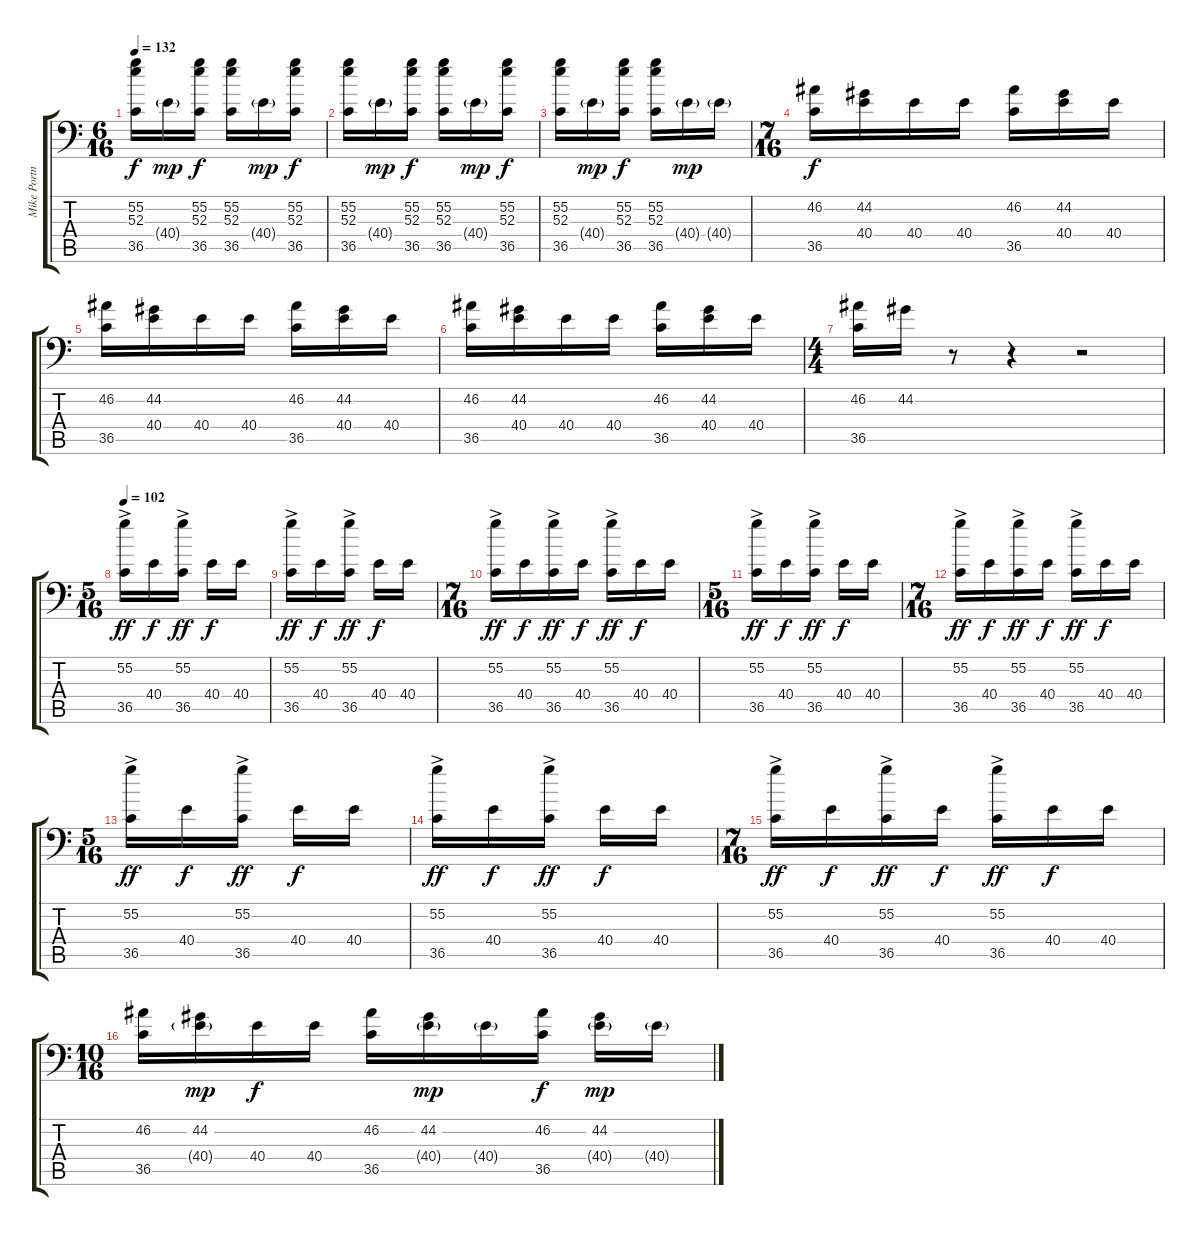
\track ("Mike Portnoy" "Mike Portn") {instrument acousticgrandpiano}
\staff {score tabs}
\tuning (C-1 C-1 C-1 C-1 C-1 C-1) {hide}
\ts (6 16)
\tempo 132
\clef f4
\ks c
(55.2 52.3 36.5).16{dy f} 40.4{g}.16{dy mp} (55.2 52.3 36.5).16{dy f} (55.2 52.3 36.5).16 40.4{g}.16{dy mp} (55.2 52.3 36.5).16{dy f} |
(55.2 52.3 36.5).16 40.4{g}.16{dy mp} (55.2 52.3 36.5).16{dy f} (55.2 52.3 36.5).16 40.4{g}.16{dy mp} (55.2 52.3 36.5).16{dy f} |
(55.2 52.3 36.5).16 40.4{g}.16{dy mp} (55.2 52.3 36.5).16{dy f} (55.2 52.3 36.5).16 40.4{g}.16{dy mp} 40.4{g}.16 |
\ts (7 16)
(46.2 36.5).16{dy f} (44.2 40.4).16 40.4.16 40.4.16 (46.2 36.5).16 (44.2 40.4).16 40.4.16 |
(46.2 36.5).16 (44.2 40.4).16 40.4.16 40.4.16 (46.2 36.5).16 (44.2 40.4).16 40.4.16 |
(46.2 36.5).16 (44.2 40.4).16 40.4.16 40.4.16 (46.2 36.5).16 (44.2 40.4).16 40.4.16 |
\ts (4 4)
(46.2 36.5).16 44.2.16 r.8 r.4 r.2 |
\ts (5 16)
\tempo 102
(55.2{ac} 36.5{ac}).16{dy ff} 40.4.16{dy f} (55.2{ac} 36.5{ac}).16{dy ff} 40.4.16{dy f} 40.4.16 |
(55.2{ac} 36.5{ac}).16{dy ff} 40.4.16{dy f} (55.2{ac} 36.5{ac}).16{dy ff} 40.4.16{dy f} 40.4.16 |
\ts (7 16)
(55.2{ac} 36.5{ac}).16{dy ff} 40.4.16{dy f} (55.2{ac} 36.5{ac}).16{dy ff} 40.4.16{dy f} (55.2{ac} 36.5{ac}).16{dy ff} 40.4.16{dy f} 40.4.16 |
\ts (5 16)
(55.2{ac} 36.5{ac}).16{dy ff} 40.4.16{dy f} (55.2{ac} 36.5{ac}).16{dy ff} 40.4.16{dy f} 40.4.16 |
\ts (7 16)
(55.2{ac} 36.5{ac}).16{dy ff} 40.4.16{dy f} (55.2{ac} 36.5{ac}).16{dy ff} 40.4.16{dy f} (55.2{ac} 36.5{ac}).16{dy ff} 40.4.16{dy f} 40.4.16 |
\ts (5 16)
(55.2{ac} 36.5{ac}).16{dy ff} 40.4.16{dy f} (55.2{ac} 36.5{ac}).16{dy ff} 40.4.16{dy f} 40.4.16 |
(55.2{ac} 36.5{ac}).16{dy ff} 40.4.16{dy f} (55.2{ac} 36.5{ac}).16{dy ff} 40.4.16{dy f} 40.4.16 |
\ts (7 16)
(55.2{ac} 36.5{ac}).16{dy ff} 40.4.16{dy f} (55.2{ac} 36.5{ac}).16{dy ff} 40.4.16{dy f} (55.2{ac} 36.5{ac}).16{dy ff} 40.4.16{dy f} 40.4.16 |
\ts (10 16)
(46.2 36.5).16 (44.2 40.4{g}).16{dy mp} 40.4.16{dy f} 40.4.16 (46.2 36.5).16 (44.2 40.4{g}).16{dy mp} 40.4{g}.16 (46.2 36.5).16{dy f} (44.2 40.4{g}).16{dy mp} 40.4{g}.16
